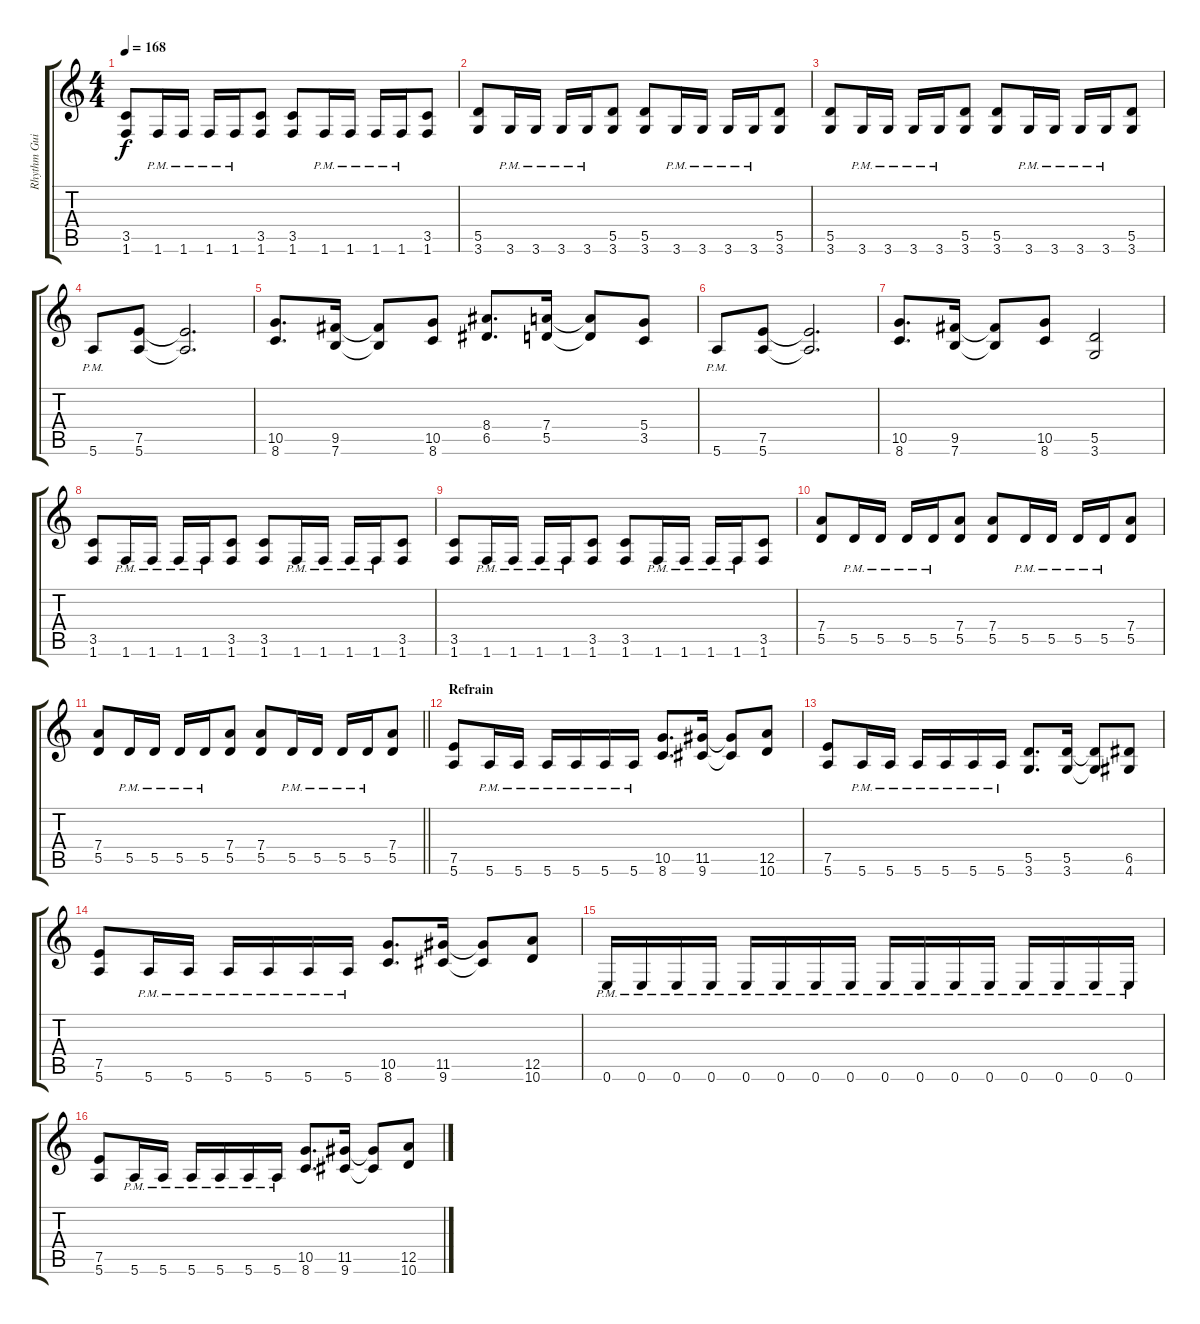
\track ("Rhythm Guitar 2" "Rhythm Gui") {instrument distortionguitar}
\staff {score tabs}
\tuning (E4 B3 G3 D3 A2 E2) {hide}
\ts (4 4)
\tempo 168
\clef g2
\ks c
(3.5 1.6).8{dy f} 1.6{pm}.16 1.6{pm}.16 1.6{pm}.16 1.6{pm}.16 (3.5 1.6).8 (3.5 1.6).8 1.6{pm}.16 1.6{pm}.16 1.6{pm}.16 1.6{pm}.16 (3.5 1.6).8 |
(5.5 3.6).8 3.6{pm}.16 3.6{pm}.16 3.6{pm}.16 3.6{pm}.16 (5.5 3.6).8 (5.5 3.6).8 3.6{pm}.16 3.6{pm}.16 3.6{pm}.16 3.6{pm}.16 (5.5 3.6).8 |
(5.5 3.6).8 3.6{pm}.16 3.6{pm}.16 3.6{pm}.16 3.6{pm}.16 (5.5 3.6).8 (5.5 3.6).8 3.6{pm}.16 3.6{pm}.16 3.6{pm}.16 3.6{pm}.16 (5.5 3.6).8 |
5.6{pm}.8 (7.5 5.6).8 (7.5{t} 5.6{t}).2{d} |
(10.5 8.6).8{d} (9.5 7.6).16 (9.5{t} 7.6{t}).8 (10.5 8.6).8 (8.4 6.5).8{d} (7.4 5.5).16 (7.4{t} 5.5{t}).8 (5.4 3.5).8 |
5.6{pm}.8 (7.5 5.6).8 (7.5{t} 5.6{t}).2{d} |
(10.5 8.6).8{d} (9.5 7.6).16 (9.5{t} 7.6{t}).8 (10.5 8.6).8 (5.5 3.6).2 |
(3.5 1.6).8 1.6{pm}.16 1.6{pm}.16 1.6{pm}.16 1.6{pm}.16 (3.5 1.6).8 (3.5 1.6).8 1.6{pm}.16 1.6{pm}.16 1.6{pm}.16 1.6{pm}.16 (3.5 1.6).8 |
(3.5 1.6).8 1.6{pm}.16 1.6{pm}.16 1.6{pm}.16 1.6{pm}.16 (3.5 1.6).8 (3.5 1.6).8 1.6{pm}.16 1.6{pm}.16 1.6{pm}.16 1.6{pm}.16 (3.5 1.6).8 |
(7.4 5.5).8 5.5{pm}.16 5.5{pm}.16 5.5{pm}.16 5.5{pm}.16 (7.4 5.5).8 (7.4 5.5).8 5.5{pm}.16 5.5{pm}.16 5.5{pm}.16 5.5{pm}.16 (7.4 5.5).8 |
\barLineRight lightlight
(7.4 5.5).8 5.5{pm}.16 5.5{pm}.16 5.5{pm}.16 5.5{pm}.16 (7.4 5.5).8 (7.4 5.5).8 5.5{pm}.16 5.5{pm}.16 5.5{pm}.16 5.5{pm}.16 (7.4 5.5).8 |
\section ("" "Refrain")
(7.5 5.6).8 5.6{pm}.16 5.6{pm}.16 5.6{pm}.16 5.6{pm}.16 5.6{pm}.16 5.6{pm}.16 (10.5 8.6).8{d} (11.5 9.6).16 (11.5{t} 9.6{t}).8 (12.5 10.6).8 |
(7.5 5.6).8 5.6{pm}.16 5.6{pm}.16 5.6{pm}.16 5.6{pm}.16 5.6{pm}.16 5.6{pm}.16 (5.5 3.6).8{d} (5.5 3.6).16 (5.5{t} 3.6{t}).8 (6.5 4.6).8 |
(7.5 5.6).8 5.6{pm}.16 5.6{pm}.16 5.6{pm}.16 5.6{pm}.16 5.6{pm}.16 5.6{pm}.16 (10.5 8.6).8{d} (11.5 9.6).16 (11.5{t} 9.6{t}).8 (12.5 10.6).8 |
0.6{pm}.16 0.6{pm}.16 0.6{pm}.16 0.6{pm}.16 0.6{pm}.16 0.6{pm}.16 0.6{pm}.16 0.6{pm}.16 0.6{pm}.16 0.6{pm}.16 0.6{pm}.16 0.6{pm}.16 0.6{pm}.16 0.6{pm}.16 0.6{pm}.16 0.6{pm}.16 |
(7.5 5.6).8 5.6{pm}.16 5.6{pm}.16 5.6{pm}.16 5.6{pm}.16 5.6{pm}.16 5.6{pm}.16 (10.5 8.6).8{d} (11.5 9.6).16 (11.5{t} 9.6{t}).8 (12.5 10.6).8
